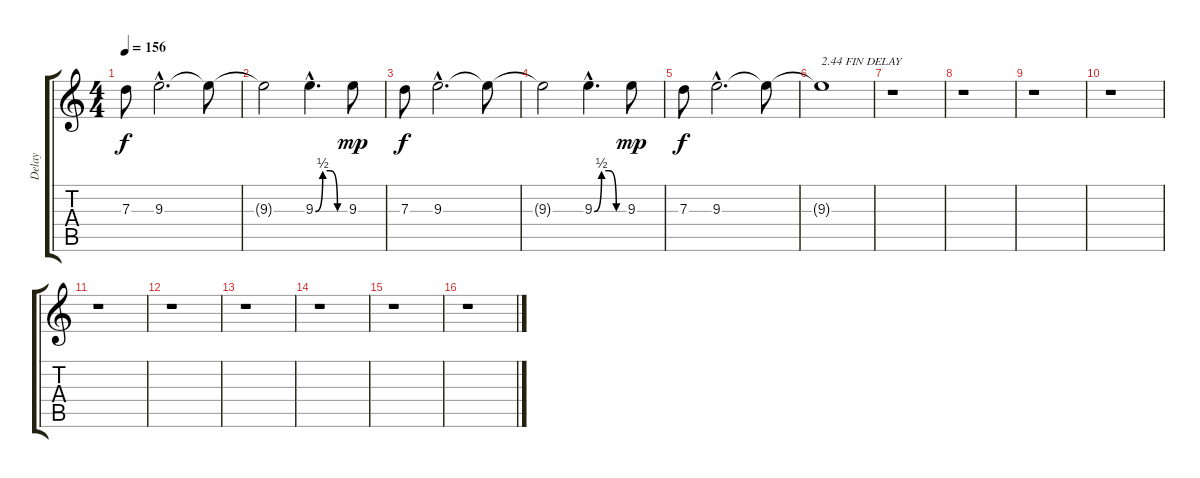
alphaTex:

\track ("Delay" "Delay") {instrument distortionguitar}
\staff {score tabs}
\tuning (E4 B3 G3 D3 A2 E2) {hide}
\ts (4 4)
\tempo 156
\clef g2
\ks c
7.3.8{dy f} 9.3{hac}.2{d} 9.3{t}.8 |
9.3{t}.2 9.3{be (custom 0 0 15 2 30 2 45 0 60 0) hac}.4{d} 9.3.8{dy mp} |
7.3.8{dy f} 9.3{hac}.2{d} 9.3{t}.8 |
9.3{t}.2 9.3{be (custom 0 0 15 2 30 2 45 0 60 0) hac}.4{d} 9.3.8{dy mp} |
7.3.8{dy f} 9.3{hac}.2{d} 9.3{t}.8 |
9.3{t}.1{txt "2.44 FIN DELAY"} |
r.1 |
r.1 |
r.1 |
r.1 |
r.1 |
r.1 |
r.1 |
r.1 |
r.1 |
r.1
